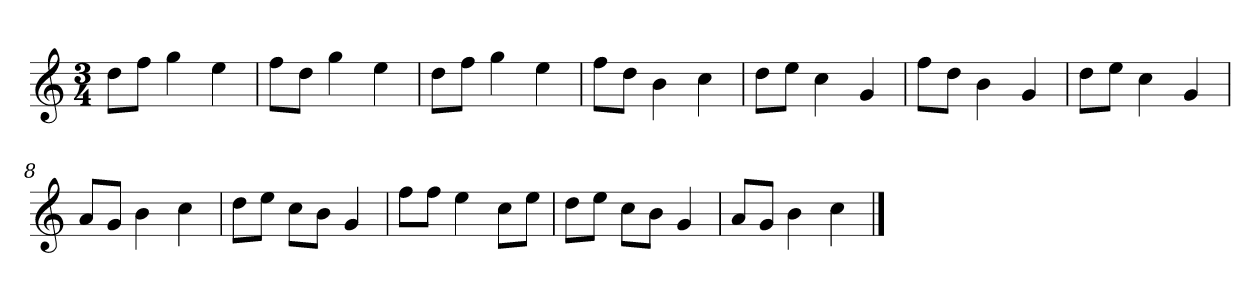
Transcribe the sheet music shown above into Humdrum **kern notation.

**kern
*part1
*staff1
*clefG2
*k[]
*C:
*M3/4
=
8dd\L
8ff\J
4gg
4ee
=2
8ff\L
8dd\J
4gg
4ee
=3
8dd\L
8ff\J
4gg
4ee
=4
8ff\L
8dd\J
4b
4cc
=5y
8dd\L
8ee\J
4cc
4g
=6
8ff\L
8dd\J
4b
4g
=7
8dd\L
8ee\J
4cc
4g
=8
8a/L
8g/J
4b
4cc
=9y
8dd\L
8ee\J
8cc\L
8b\J
4g
=10
8ff\L
8ff\J
4ee
8cc\L
8ee\J
=11
8dd\L
8ee\J
8cc\L
8b\J
4g
=12
8a/L
8g/J
4b
4cc
==
*-
